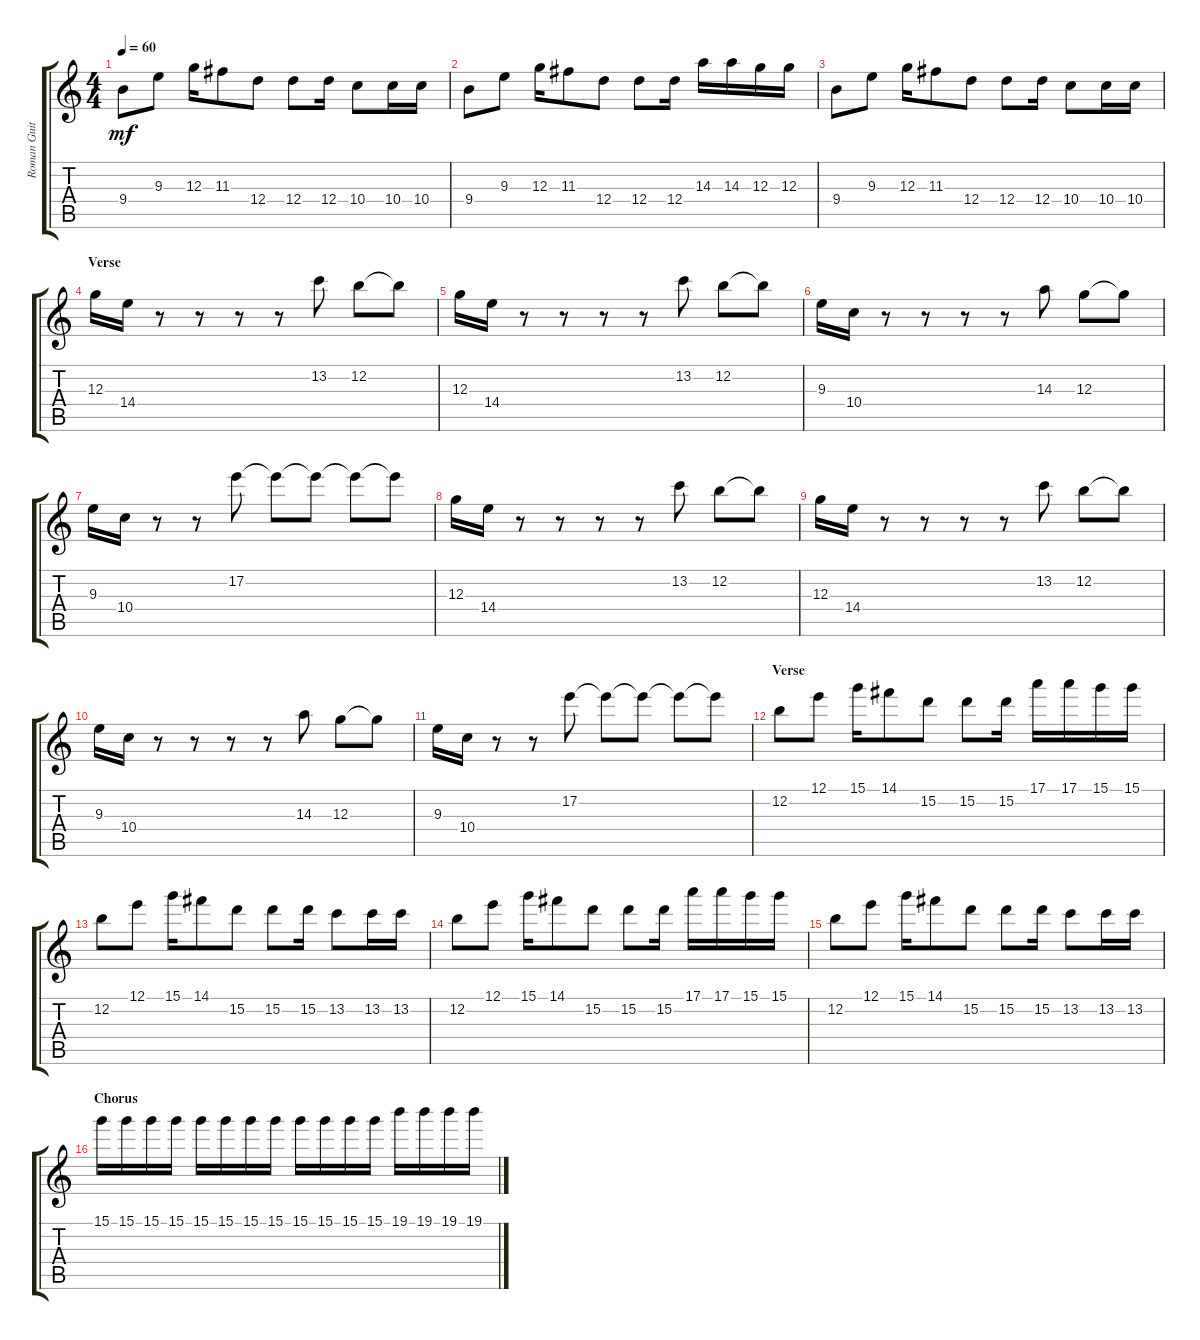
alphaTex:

\track ("Roman Guitar" "Roman Guit") {instrument electricguitarclean}
\staff {score tabs}
\tuning (E4 B3 G3 D3 A2 E2) {hide}
\ts (4 4)
\tempo 60
\clef g2
\ks c
9.4.8{dy mf} 9.3.8 12.3.16 11.3.8 12.4.8 12.4.8 12.4.16 10.4.8 10.4.16 10.4.16 |
9.4.8 9.3.8 12.3.16 11.3.8 12.4.8 12.4.8 12.4.16 14.3.16 14.3.16 12.3.16 12.3.16 |
9.4.8 9.3.8 12.3.16 11.3.8 12.4.8 12.4.8 12.4.16 10.4.8 10.4.16 10.4.16 |
\section ("" "Verse")
12.3.16 14.4.16 r.8 r.8 r.8 r.8 13.2.8 12.2.8 12.2{t}.8 |
12.3.16 14.4.16 r.8 r.8 r.8 r.8 13.2.8 12.2.8 12.2{t}.8 |
9.3.16 10.4.16 r.8 r.8 r.8 r.8 14.3.8 12.3.8 12.3{t}.8 |
9.3.16 10.4.16 r.8 r.8 17.2.8 17.2{t}.8 17.2{t}.8 17.2{t}.8 17.2{t}.8 |
12.3.16 14.4.16 r.8 r.8 r.8 r.8 13.2.8 12.2.8 12.2{t}.8 |
12.3.16 14.4.16 r.8 r.8 r.8 r.8 13.2.8 12.2.8 12.2{t}.8 |
9.3.16 10.4.16 r.8 r.8 r.8 r.8 14.3.8 12.3.8 12.3{t}.8 |
9.3.16 10.4.16 r.8 r.8 17.2.8 17.2{t}.8 17.2{t}.8 17.2{t}.8 17.2{t}.8 |
\section ("" "Verse")
12.2.8 12.1.8 15.1.16 14.1.8 15.2.8 15.2.8 15.2.16 17.1.16 17.1.16 15.1.16 15.1.16 |
12.2.8 12.1.8 15.1.16 14.1.8 15.2.8 15.2.8 15.2.16 13.2.8 13.2.16 13.2.16 |
12.2.8 12.1.8 15.1.16 14.1.8 15.2.8 15.2.8 15.2.16 17.1.16 17.1.16 15.1.16 15.1.16 |
12.2.8 12.1.8 15.1.16 14.1.8 15.2.8 15.2.8 15.2.16 13.2.8 13.2.16 13.2.16 |
\section ("" "Chorus")
15.1.16 15.1.16 15.1.16 15.1.16 15.1.16 15.1.16 15.1.16 15.1.16 15.1.16 15.1.16 15.1.16 15.1.16 19.1.16 19.1.16 19.1.16 19.1.16
